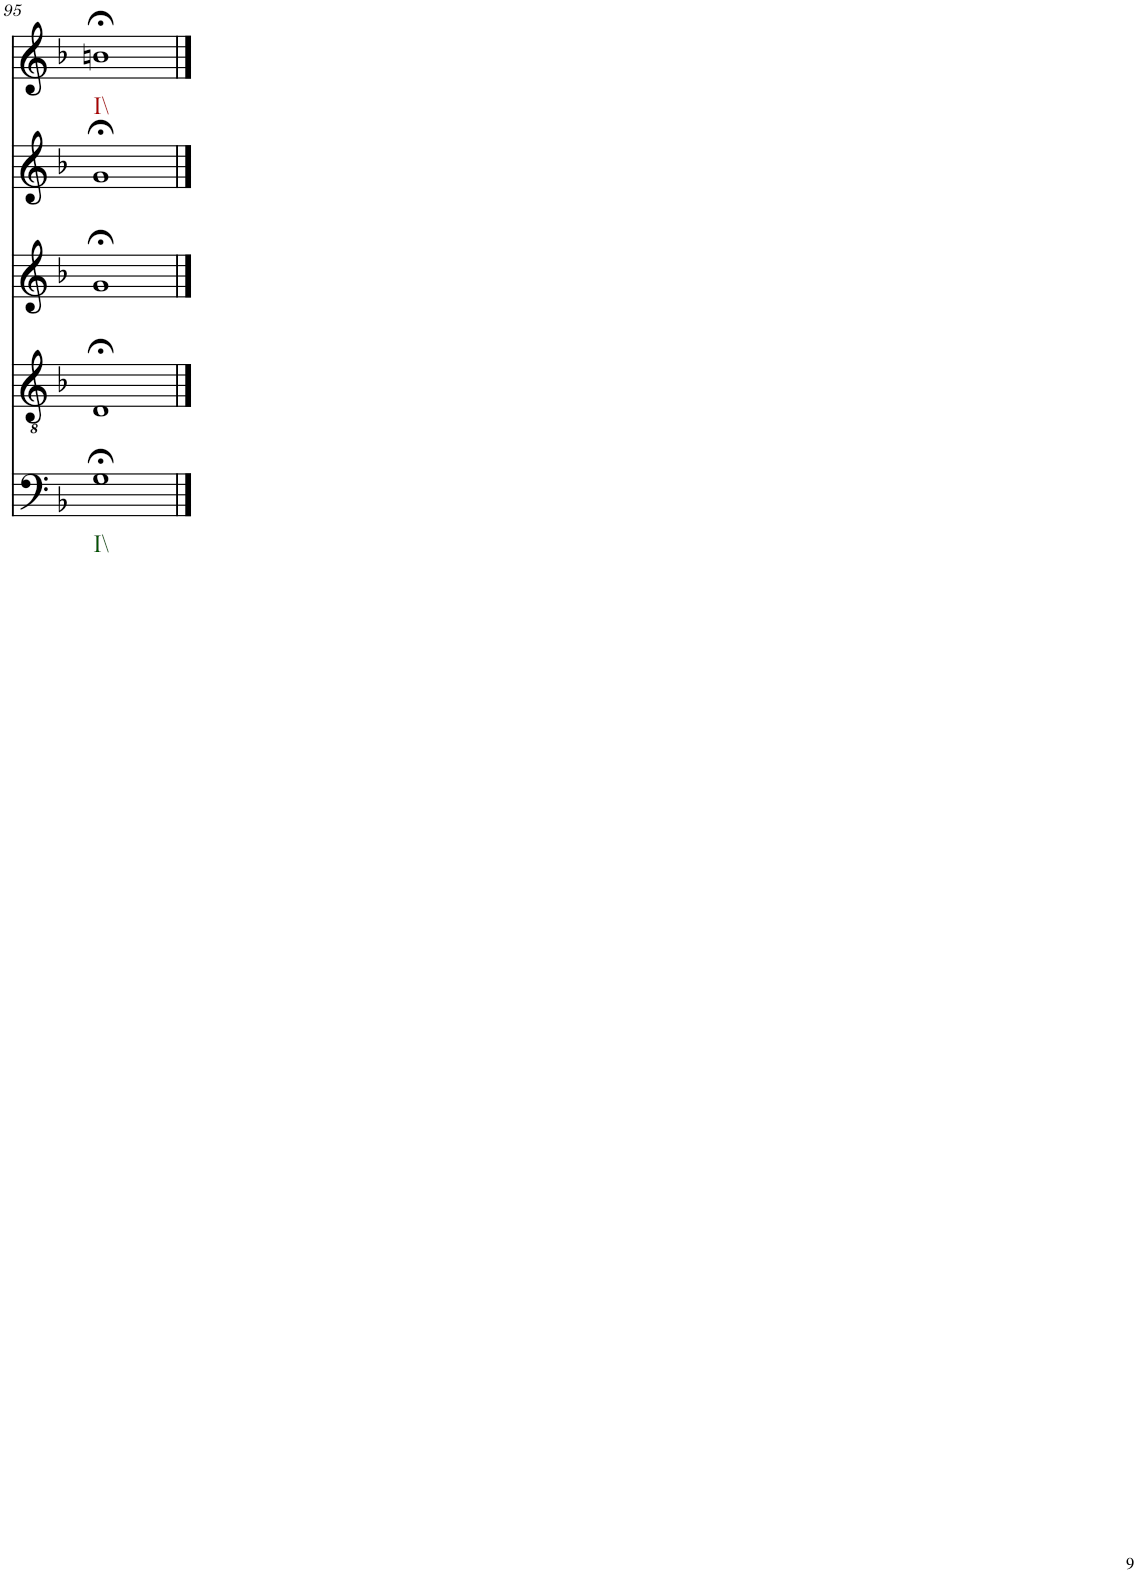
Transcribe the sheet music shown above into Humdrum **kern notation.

**kern	**kern	**kern	**kern	**kern
*part5	*part4	*part3	*part2	*part1
*staff5	*staff4	*staff3	*staff2	*staff1
*I"vox	*I"vox	*I"vox	*I"vox	*I"vox
!!LO:PB:g=z
*clefF4	*clefGv2	*clefG2	*clefG2	*clefG2
*k[b-]	*k[b-]	*k[b-]	*k[b-]	*k[b-]
*M4/4	*M4/4	*M4/4	*M4/4	*M4/4
=95	=95	=95	=95	=95
1G;<	1D;<	1g;<	1g;<	1bn;<
==	==	==	==	==
*-	*-	*-	*-	*-
